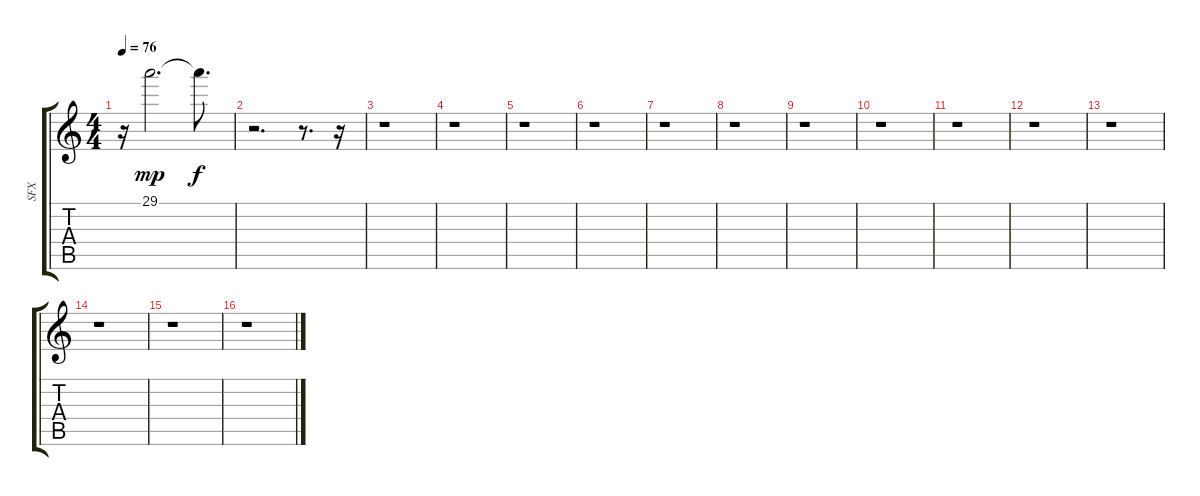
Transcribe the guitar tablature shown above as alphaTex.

\track ("SFX" "SFX") {instrument fx1rain}
\staff {score tabs}
\tuning (E4 B3 G3 D3 A2 E2) {hide}
\ts (4 4)
\tempo 76
\clef g2
\ks c
r.16{dy f} 29.1.2{d dy mp} 29.1{t}.8{d dy f} |
r.2{d} r.8{d} r.16 |
r.1 |
r.1 |
r.1 |
r.1 |
r.1 |
r.1 |
r.1 |
r.1 |
r.1 |
r.1 |
r.1 |
r.1 |
r.1 |
r.1
